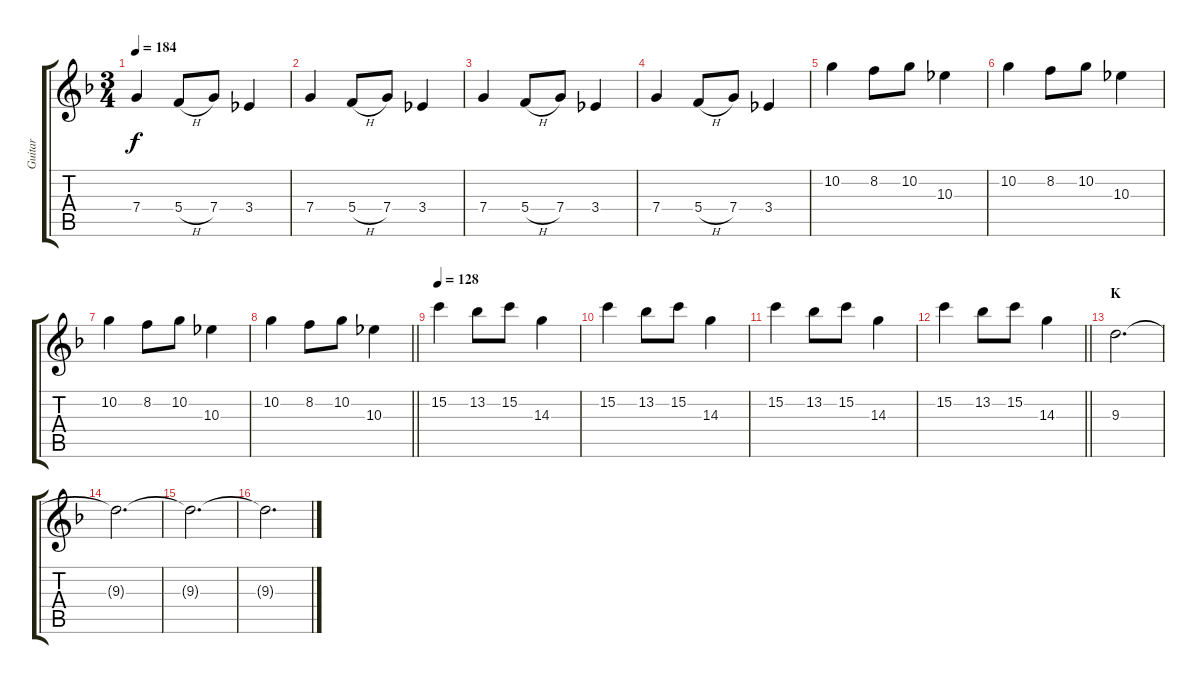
\track ("Guitar" "Guitar") {instrument distortionguitar}
\staff {score tabs}
\tuning (D4 A3 F3 C3 G2 C2) {hide}
\ts (3 4)
\tempo 184
\clef g2
\ks f
7.4.4{dy f} 5.4{h}.8 7.4.8 3.4.4 |
7.4.4 5.4{h}.8 7.4.8 3.4.4 |
7.4.4 5.4{h}.8 7.4.8 3.4.4 |
7.4.4 5.4{h}.8 7.4.8 3.4.4 |
10.2.4 8.2.8 10.2.8 10.3.4 |
10.2.4 8.2.8 10.2.8 10.3.4 |
10.2.4 8.2.8 10.2.8 10.3.4 |
\barLineRight lightlight
10.2.4 8.2.8 10.2.8 10.3.4 |
\tempo 128
15.2.4 13.2.8 15.2.8 14.3.4 |
15.2.4 13.2.8 15.2.8 14.3.4 |
15.2.4 13.2.8 15.2.8 14.3.4 |
\barLineRight lightlight
15.2.4 13.2.8 15.2.8 14.3.4 |
\section ("" "K")
9.3.2{d} |
9.3{t}.2{d} |
9.3{t}.2{d} |
9.3{t}.2{d}
